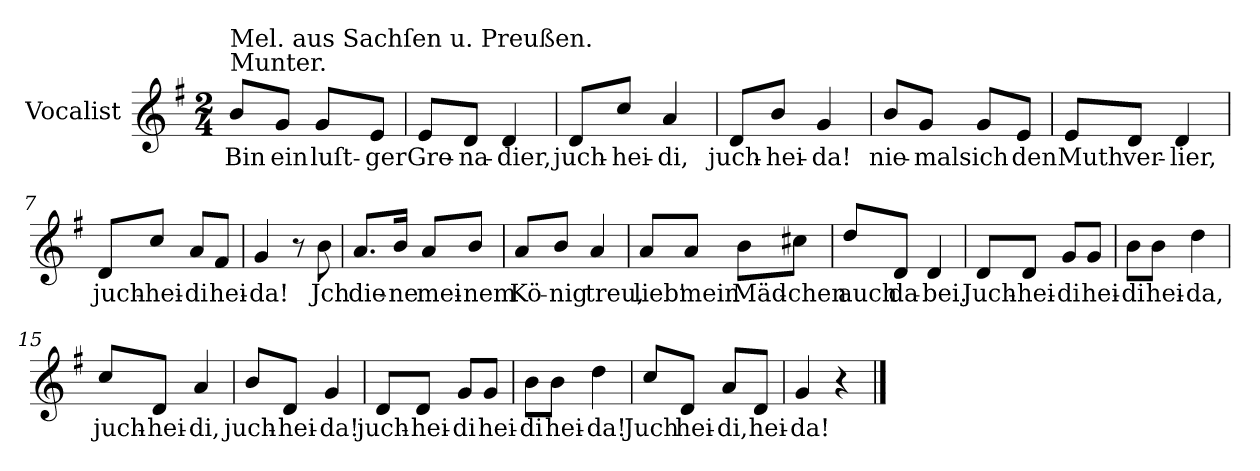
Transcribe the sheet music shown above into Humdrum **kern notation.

**kern	**text
*part1	*part1
*staff1	*staff1
*I"Vocalist	*
*k[f#]	*
*G:	*
*M2/4	*
=1	=1
!LO:TX:a:t=Munter.	!
!LO:TX:a:t=Mel. aus Sachſen u. Preußen.	!
8b/L	Bin
8gJ	ein
8gL	luſt-
8eJ	-ger
=2	=2
8eL	Gre-
8dJ	-na-
4d	-dier,
=3	=3
8dL	juch-
8ccJ	-hei-
4a	-di,
=4	=4
8dL	juch-
8b/J	-hei-
4g	-da!
=5	=5
8b/L	nie-
8gJ	-mals
8gL	ich
8eJ	den
=6	=6
8eL	Muth
8dJ	ver-
4d	-lier,
=7	=7
8dL	juch-
8ccJ	-hei-
8aL	-di
8f#J	hei-
=8	=8
4g	-da!
8r	.
8b	Jch
=9	=9
8.aL	die-
16b/Jk	-ne
8a/L	mei-
8bJ	-nem
=10	=10
8aL	Kö-
8b/J	-nig
4a	treu,
=11	=11
8aL	lieb'
8aJ	mein
8bL	Mäd-
8cc#XJ	-chen
=12	=12
8ddL	auch
8dJ	da-
4d	-bei.
=13	=13
8dL	Juch-
8dJ	-hei-
8gL	-di
8gJ	hei-
=14	=14
8bL	-di
8bJ	hei-
4dd	-da,
=15	=15
8ccL	juch-
8dJ	-hei-
4a	-di,
=16	=16
8b/L	juch-
8dJ	-hei-
4g	-da!
=17	=17
8dL	juch-
8dJ	-hei-
8gL	-di
8gJ	hei-
=18	=18
8bL	-di
8bJ	hei-
4dd	-da!
=19	=19
8ccL	Juch
8dJ	hei-
8aL	-di,
8dJ	hei-
=20	=20
4g	-da!
4r	.
==	==
*-	*-
